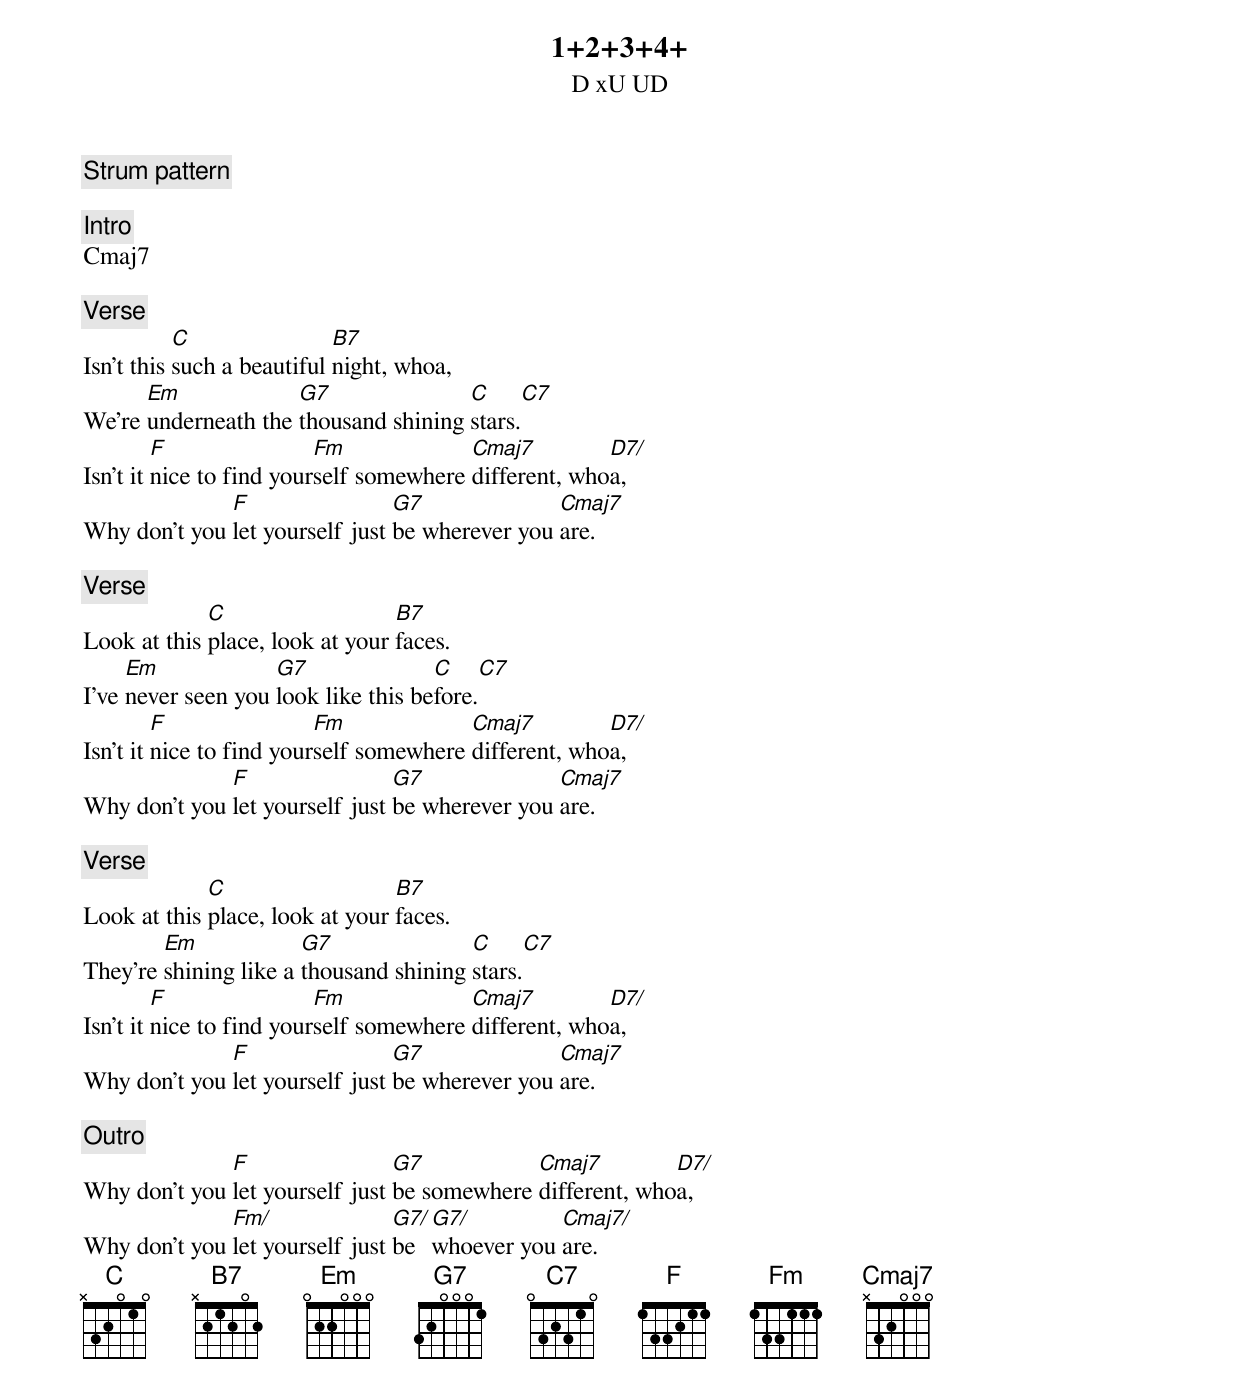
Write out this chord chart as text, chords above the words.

[Strum pattern]
1+2+3+4+
D xU UD

[Intro]
Cmaj7

[Verse]
           C                B7
Isn't this such a beautiful night, whoa,
      Em             G7               C     C7
We're underneath the thousand shining stars.
         F                Fm             Cmaj7         D7/
Isn't it nice to find yourself somewhere different, whoa,
              F                 G7              Cmaj7
Why don't you let yourself just be wherever you are.

[Verse]
             C                   B7
Look at this place, look at your faces.
     Em             G7               C    C7
I've never seen you look like this before.
         F                Fm             Cmaj7         D7/
Isn't it nice to find yourself somewhere different, whoa,
              F                 G7              Cmaj7
Why don't you let yourself just be wherever you are.

[Verse]
             C                   B7
Look at this place, look at your faces.
        Em             G7               C     C7
They're shining like a thousand shining stars.
         F                Fm             Cmaj7         D7/
Isn't it nice to find yourself somewhere different, whoa,
              F                 G7              Cmaj7
Why don't you let yourself just be wherever you are.

[Outro]
              F                 G7           Cmaj7         D7/
Why don't you let yourself just be somewhere different, whoa,
              Fm/               G7/ G7/         Cmaj7/
Why don't you let yourself just be  whoever you are.
